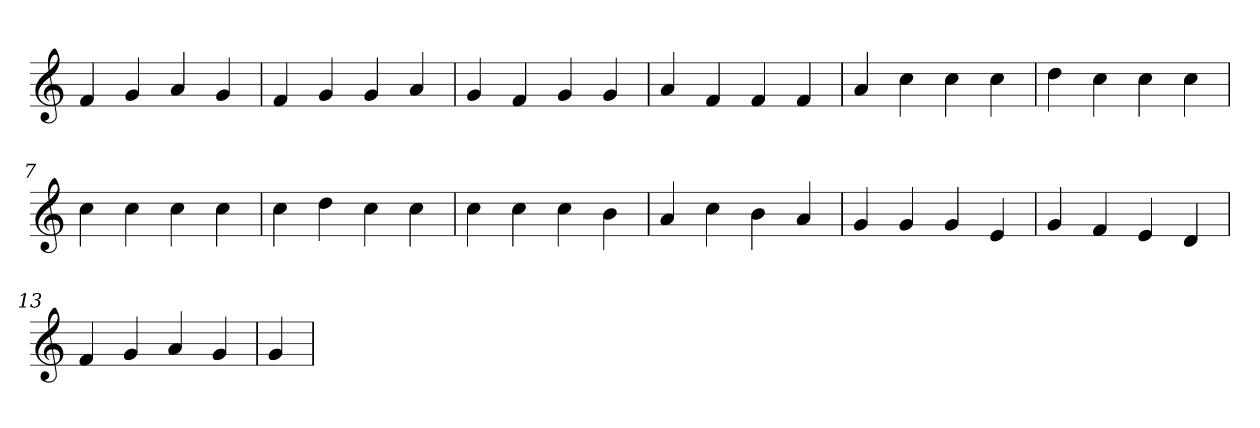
**kern
*part1
*staff1
*clefG2
=1
4f
4g
4a
4g
=2
4f
4g
4g
4a
=3
4g
4f
4g
4g
=4
4a
4f
4f
4f
=5
4a
4cc
4cc
4cc
=6
4dd
4cc
4cc
4cc
=7
4cc
4cc
4cc
4cc
=8
4cc
4dd
4cc
4cc
=9
4cc
4cc
4cc
4b
=10
4a
4cc
4b
4a
=11
4g
4g
4g
4e
=12
4g
4f
4e
4d
=13
4f
4g
4a
4g
=14
4g
=
*-
